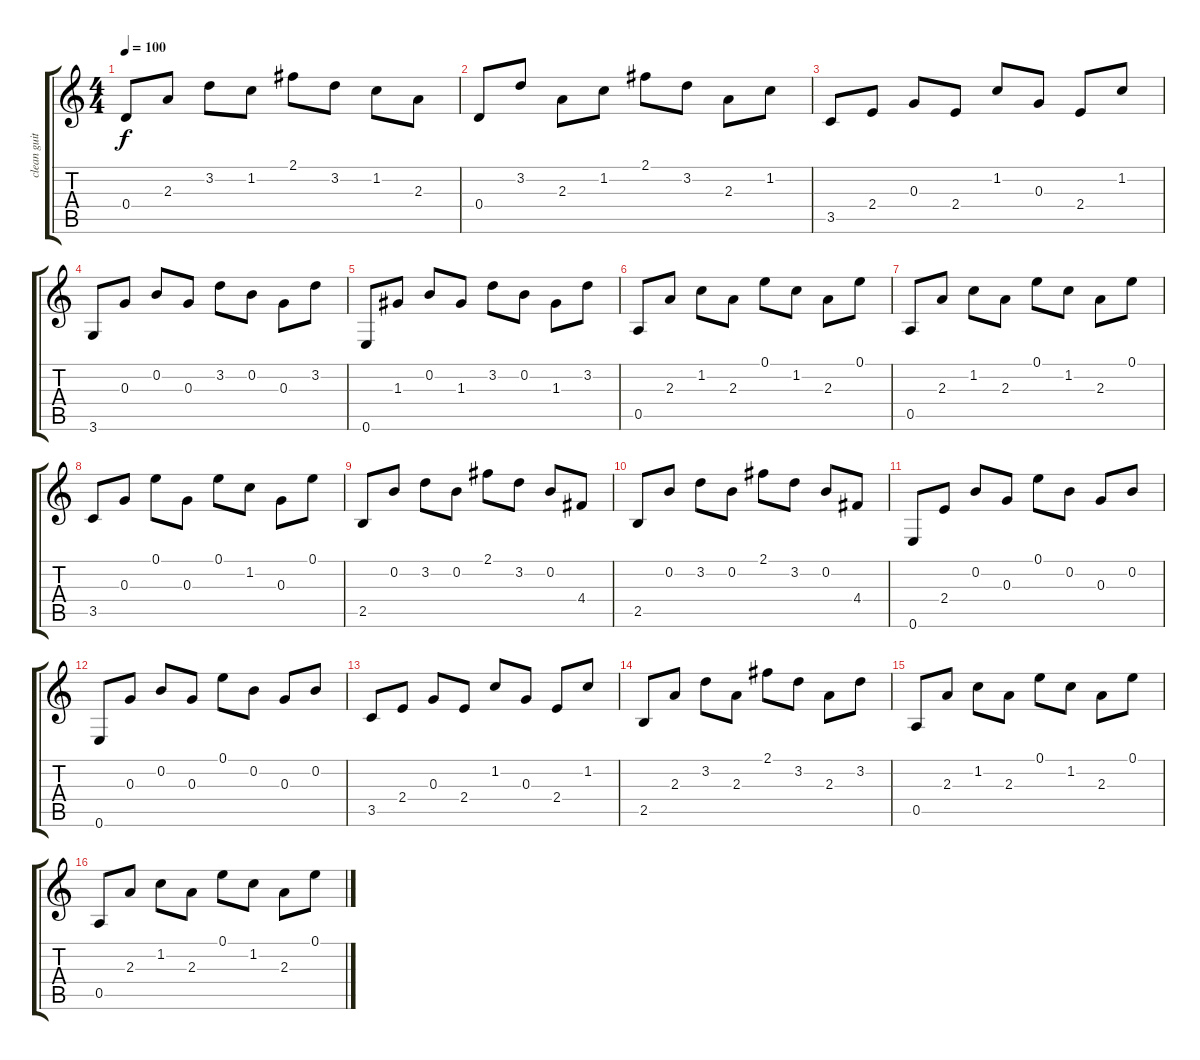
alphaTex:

\track ("clean guitar" "clean guit") {instrument electricguitarclean}
\staff {score tabs}
\tuning (E4 B3 G3 D3 A2 E2) {hide}
\ts (4 4)
\tempo 100
\clef g2
\ks c
0.4.8{dy f} 2.3.8 3.2.8 1.2.8 2.1.8 3.2.8 1.2.8 2.3.8 |
0.4.8 3.2.8 2.3.8 1.2.8 2.1.8 3.2.8 2.3.8 1.2.8 |
3.5.8 2.4.8 0.3.8 2.4.8 1.2.8 0.3.8 2.4.8 1.2.8 |
3.6.8 0.3.8 0.2.8 0.3.8 3.2.8 0.2.8 0.3.8 3.2.8 |
0.6.8 1.3.8 0.2.8 1.3.8 3.2.8 0.2.8 1.3.8 3.2.8 |
0.5.8 2.3.8 1.2.8 2.3.8 0.1.8 1.2.8 2.3.8 0.1.8 |
0.5.8 2.3.8 1.2.8 2.3.8 0.1.8 1.2.8 2.3.8 0.1.8 |
3.5.8 0.3.8 0.1.8 0.3.8 0.1.8 1.2.8 0.3.8 0.1.8 |
2.5.8 0.2.8 3.2.8 0.2.8 2.1.8 3.2.8 0.2.8 4.4.8 |
2.5.8 0.2.8 3.2.8 0.2.8 2.1.8 3.2.8 0.2.8 4.4.8 |
0.6.8 2.4.8 0.2.8 0.3.8 0.1.8 0.2.8 0.3.8 0.2.8 |
0.6.8 0.3.8 0.2.8 0.3.8 0.1.8 0.2.8 0.3.8 0.2.8 |
3.5.8 2.4.8 0.3.8 2.4.8 1.2.8 0.3.8 2.4.8 1.2.8 |
2.5.8 2.3.8 3.2.8 2.3.8 2.1.8 3.2.8 2.3.8 3.2.8 |
0.5.8 2.3.8 1.2.8 2.3.8 0.1.8 1.2.8 2.3.8 0.1.8 |
0.5.8 2.3.8 1.2.8 2.3.8 0.1.8 1.2.8 2.3.8 0.1.8
